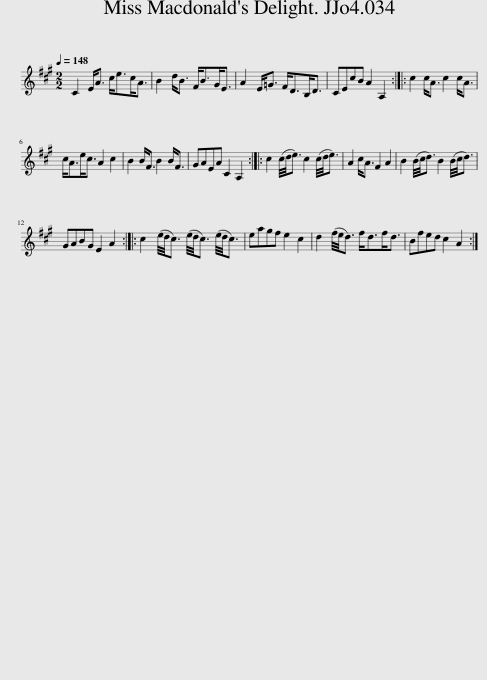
X:1
L:1/8
Q:1/4=148
M:2/2
I:linebreak $
K:A
V:1 treble
V:1
 C2 E<A c<ec<A | B2 d<B F<BG<E | A2 E<=G F<DB,<D | CEcB A2 A,2 :: c2 c<A c2 c<A |$ %5
 c<Ae<c A2 c2 | B2 B<F B2 B<F | GAEA C2 A,2 :: c2 (c/4d/4e3/2) c2 (c/4d/4e3/2) | A2 c<A F2 A2 | %10
 B2 (B/4c/4d3/2) B2 (B/4c/4d3/2) |$ GABG E2 A2 :: c2 (e/4d/4c3/2) (e/4d/4c3/2) (e/4d/4c3/2) | eagf e2 c2 | d2 (f/4e/4d3/2) f<df<d | %15
 Bfed c2 A2 :| %16
